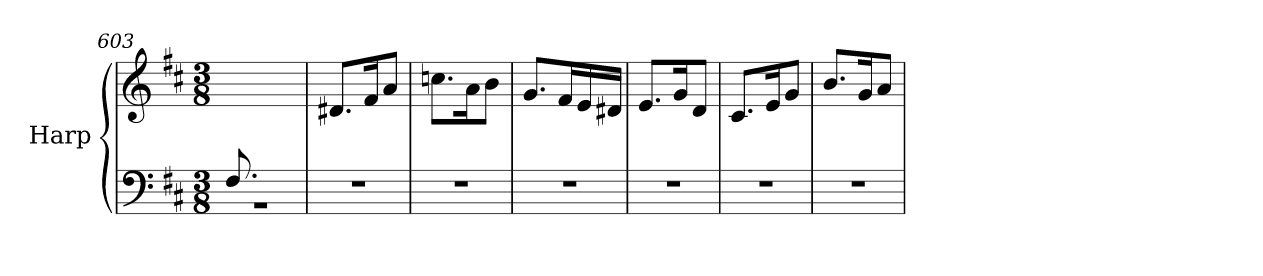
**kern	**kern
*part1	*part1
*staff2	*staff1
*I"Harp	*
*I'Hp	*
*clefF4	*clefG2
*k[f#c#]	*k[f#c#]
*M3/8	*M3/8
=603	=603
*^	*
8.F#/L	4.r	8.ryy
8.ryy	.	16a\K
.	.	8f#\J
*v	*v	*
=604	=604
4.r	8.d#X/L
.	16f#/K
.	8a/J
=605	=605
4.r	8.ccn\L
.	16a\K
.	8b\J
=606	=606
4.r	8.g/L
.	16f#/L
.	16e/
.	16d#X/JJ
=607	=607
4.r	8.e/L
.	16g/K
.	8d/J
=608	=608
4.r	8.c#/L
.	16e/K
.	8g/J
=609	=609
4.r	8.b/L
.	16g/K
.	8a/J
=	=
*-	*-
